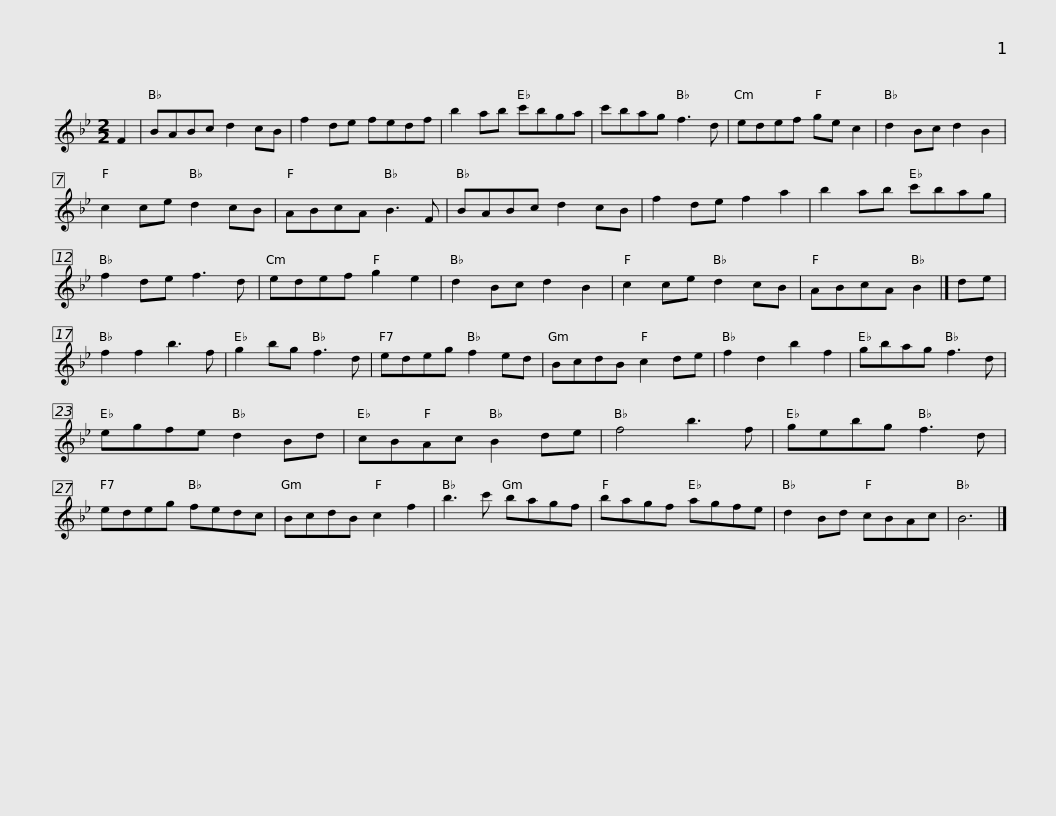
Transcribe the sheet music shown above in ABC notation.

X:1
L:1/8
M:2/2
I:linebreak $
K:Bb
V:1 treble
V:1
 F2 | BABc d2 cB | f2 de fedf | b2 ab c'bga | c'bag f3 d | %5
 edef ge c2 |$ d2 Bc d2 B2 | c2 ce d2 cB | ABcA B3 F | BABc d2 cB | %10
 f2 de f2 a2 | b2 ab c'bag |$ f2 de f3 d | edef g2 e2 | d2 Bc d2 B2 | %15
 c2 ce d2 cB | ABcA B2 |] de | f2 f2 b3 f | g2 bg f3 d |$ %20
 edeg f2 ed | BcdB c2 de | f2 d2 b2 f2 | gbag f3 d | egfe d2 Bd | %25
 cBAc B2 de | f4 b3 f |$ gebg f3 d | edeg fedc | BcdB c2 f2 | %30
 b3 c' bagf | bagf agfe | d2 Bd cBAc |$ B6 |] %34
